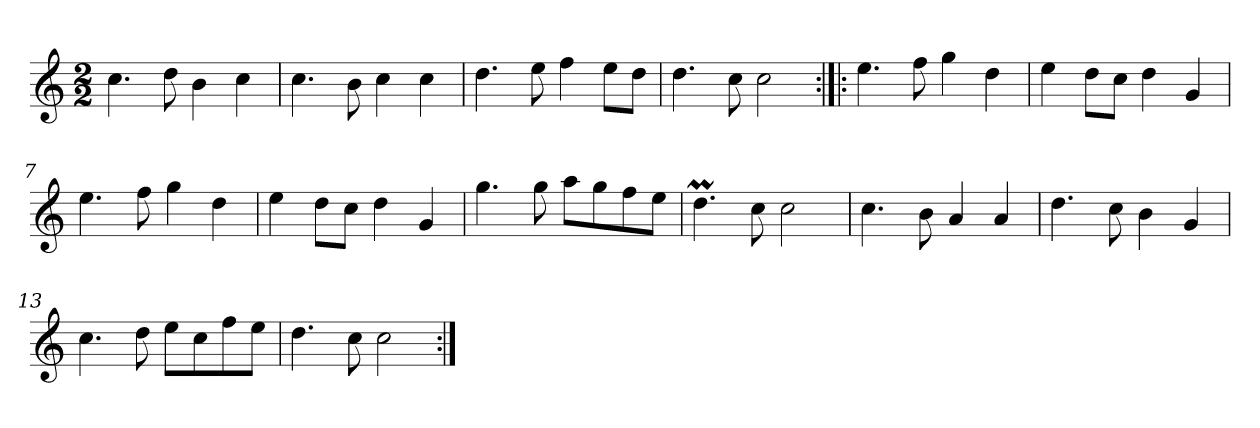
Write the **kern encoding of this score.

**kern
*part1
*staff1
*clefG2
*k[]
*C:
*M2/2
*MM120
=1
4.cc
8dd
4b
4cc
=2
4.cc
8b
4cc
4cc
=3
4.dd
8ee
4ff
8ee\L
8dd\J
=4
4.dd
8cc
2cc
=5:|!|:
4.ee
8ff
4gg
4dd
=6
4ee
8dd\L
8cc\J
4dd
4g
=7
4.ee
8ff
4gg
4dd
=8
4ee
8dd\L
8cc\J
4dd
4g
=9
4.gg
8gg
8aa\L
8gg\
8ff\
8ee\J
=10
4.ddM
8cc
2cc
=11
4.cc
8b
4a
4a
=12
4.dd
8cc
4b
4g
=13
4.cc
8dd
8ee\L
8cc\
8ff\
8ee\J
=14
4.dd
8cc
2cc
=:|!
*-
